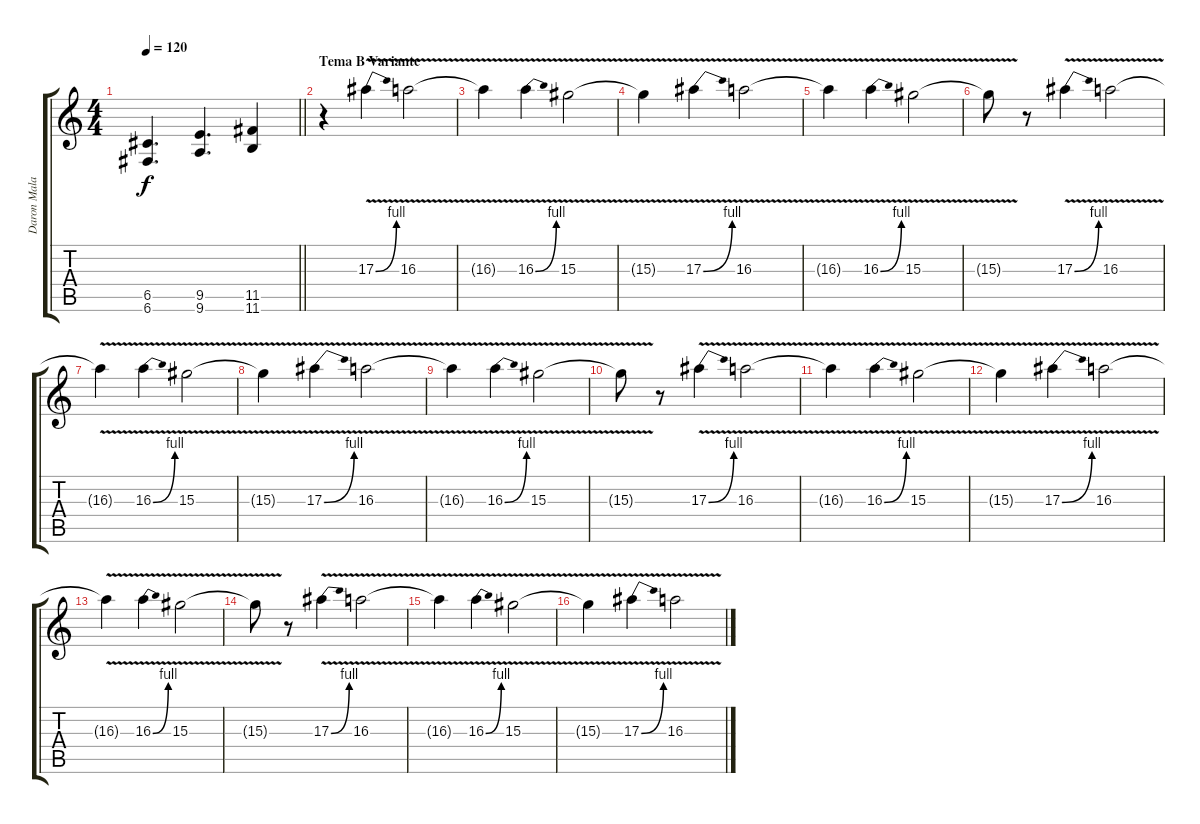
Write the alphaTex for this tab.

\track ("Daron Malakian (Guitarra)" "Daron Mala") {instrument distortionguitar}
\staff {score tabs}
\tuning (D4 A3 F3 C3 G2 C2) {hide}
\ts (4 4)
\tempo 120
\clef g2
\barLineRight lightlight
\ks c
(6.5 6.6).4{d dy f} (9.5 9.6).4{d} (11.5 11.6).4 |
\section ("" "Tema B Variante")
r.4 17.3{be (bend 0 0 60 4) v}.4 16.3{v}.2 |
16.3{t}.4 16.3{be (bend 0 0 60 4) v}.4 15.3{v}.2 |
15.3{t}.4 17.3{be (bend 0 0 60 4) v}.4 16.3{v}.2 |
16.3{t}.4 16.3{be (bend 0 0 60 4) v}.4 15.3{v}.2 |
15.3{t}.8 r.8 17.3{be (bend 0 0 60 4) v}.4 16.3{v}.2 |
16.3{t}.4 16.3{be (bend 0 0 60 4) v}.4 15.3{v}.2 |
15.3{t}.4 17.3{be (bend 0 0 60 4) v}.4 16.3{v}.2 |
16.3{t}.4 16.3{be (bend 0 0 60 4) v}.4 15.3{v}.2 |
15.3{t}.8 r.8 17.3{be (bend 0 0 60 4) v}.4 16.3{v}.2 |
16.3{t}.4 16.3{be (bend 0 0 60 4) v}.4 15.3{v}.2 |
15.3{t}.4 17.3{be (bend 0 0 60 4) v}.4 16.3{v}.2 |
16.3{t}.4 16.3{be (bend 0 0 60 4) v}.4 15.3{v}.2 |
15.3{t}.8 r.8 17.3{be (bend 0 0 60 4) v}.4 16.3{v}.2 |
16.3{t}.4 16.3{be (bend 0 0 60 4) v}.4 15.3{v}.2 |
15.3{t}.4 17.3{be (bend 0 0 60 4) v}.4 16.3{v}.2
